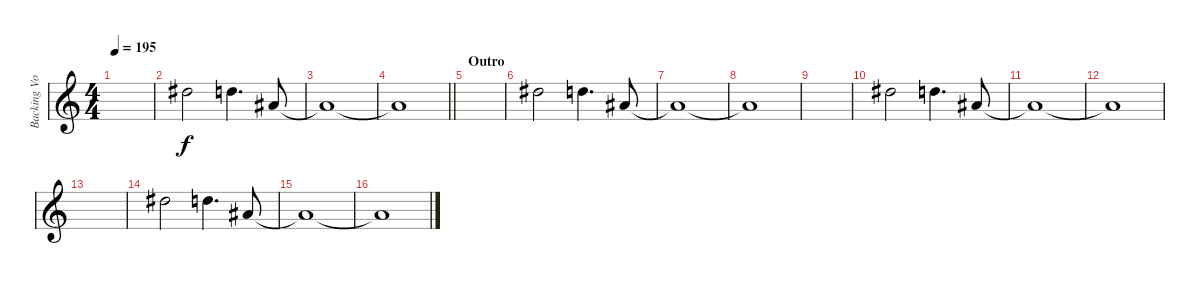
\track ("Backing Vocals" "Backing Vo") {instrument distortionguitar}
\staff {score}
\tuning (Eb4 Bb3 Gb3 Db3 Ab2 Eb2) {hide}
\ts (4 4)
\tempo 195
\clef g2
\ks c
|
5.2.2 4.2.4{d} 0.2.8 |
0.2{t}.1 |
\barLineRight lightlight
0.2{t}.1 |
\section ("" "Outro")
|
5.2.2 4.2.4{d} 0.2.8 |
0.2{t}.1 |
0.2{t}.1 |
|
5.2.2 4.2.4{d} 0.2.8 |
0.2{t}.1 |
0.2{t}.1 |
|
5.2.2 4.2.4{d} 0.2.8 |
0.2{t}.1 |
0.2{t}.1
